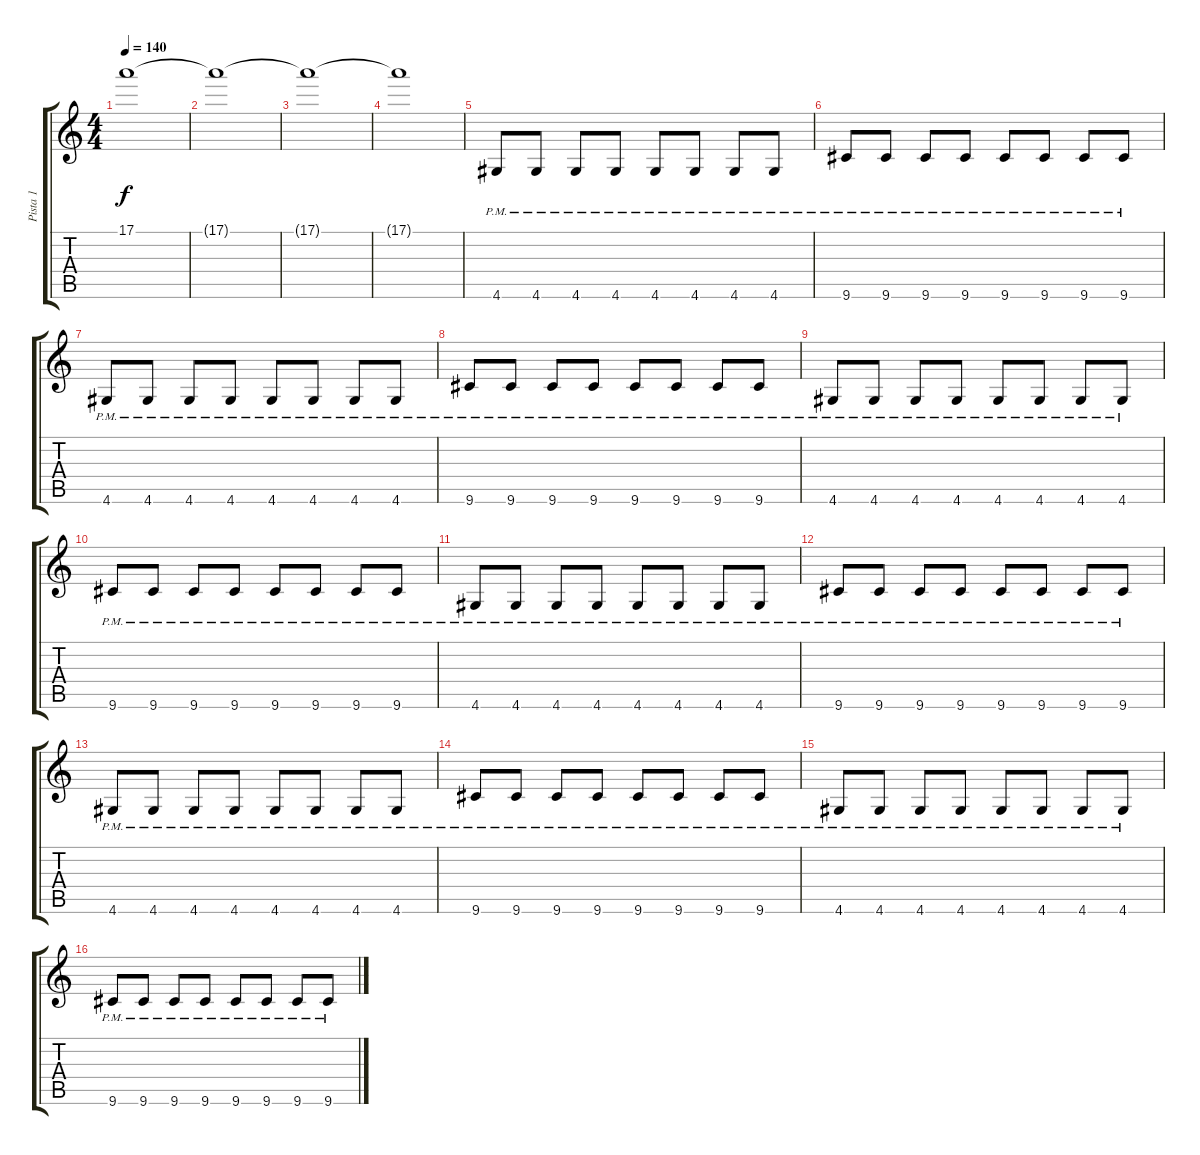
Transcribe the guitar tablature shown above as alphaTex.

\track ("Pista 1" "Pista 1") {instrument overdrivenguitar}
\staff {score tabs}
\tuning (E4 B3 G3 D3 A2 E2) {hide}
\ts (4 4)
\tempo 140
\clef g2
\ks c
17.1{t}.1{dy f} |
17.1{t}.1 |
17.1{t}.1 |
17.1{t}.1 |
4.6{pm}.8 4.6{pm}.8 4.6{pm}.8 4.6{pm}.8 4.6{pm}.8 4.6{pm}.8 4.6{pm}.8 4.6{pm}.8 |
9.6{pm}.8 9.6{pm}.8 9.6{pm}.8 9.6{pm}.8 9.6{pm}.8 9.6{pm}.8 9.6{pm}.8 9.6{pm}.8 |
4.6{pm}.8 4.6{pm}.8 4.6{pm}.8 4.6{pm}.8 4.6{pm}.8 4.6{pm}.8 4.6{pm}.8 4.6{pm}.8 |
9.6{pm}.8 9.6{pm}.8 9.6{pm}.8 9.6{pm}.8 9.6{pm}.8 9.6{pm}.8 9.6{pm}.8 9.6{pm}.8 |
4.6{pm}.8 4.6{pm}.8 4.6{pm}.8 4.6{pm}.8 4.6{pm}.8 4.6{pm}.8 4.6{pm}.8 4.6{pm}.8 |
9.6{pm}.8 9.6{pm}.8 9.6{pm}.8 9.6{pm}.8 9.6{pm}.8 9.6{pm}.8 9.6{pm}.8 9.6{pm}.8 |
4.6{pm}.8 4.6{pm}.8 4.6{pm}.8 4.6{pm}.8 4.6{pm}.8 4.6{pm}.8 4.6{pm}.8 4.6{pm}.8 |
9.6{pm}.8 9.6{pm}.8 9.6{pm}.8 9.6{pm}.8 9.6{pm}.8 9.6{pm}.8 9.6{pm}.8 9.6{pm}.8 |
4.6{pm}.8 4.6{pm}.8 4.6{pm}.8 4.6{pm}.8 4.6{pm}.8 4.6{pm}.8 4.6{pm}.8 4.6{pm}.8 |
9.6{pm}.8 9.6{pm}.8 9.6{pm}.8 9.6{pm}.8 9.6{pm}.8 9.6{pm}.8 9.6{pm}.8 9.6{pm}.8 |
4.6{pm}.8 4.6{pm}.8 4.6{pm}.8 4.6{pm}.8 4.6{pm}.8 4.6{pm}.8 4.6{pm}.8 4.6{pm}.8 |
9.6{pm}.8 9.6{pm}.8 9.6{pm}.8 9.6{pm}.8 9.6{pm}.8 9.6{pm}.8 9.6{pm}.8 9.6{pm}.8
